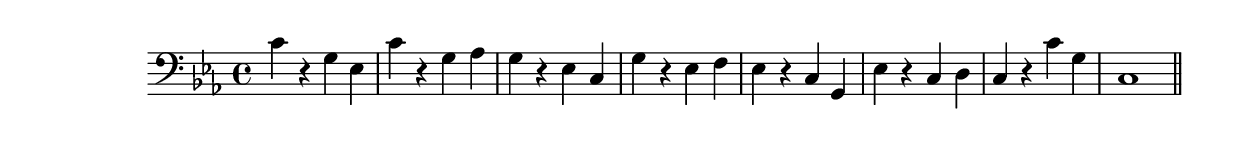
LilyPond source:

\version "2.19.49"
%{\header {
  composer = "B. Crowell"
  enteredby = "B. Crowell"
}%}
\score{{\key c \minor
\time 4/4
%{\tempo 4=110
%}\clef bass
\relative c' {
  c4 r g es | c' r g as | g r es c | g' r es f | es r c g | es' r c d | c r c' g | c,1
  \bar "||"
}

}}